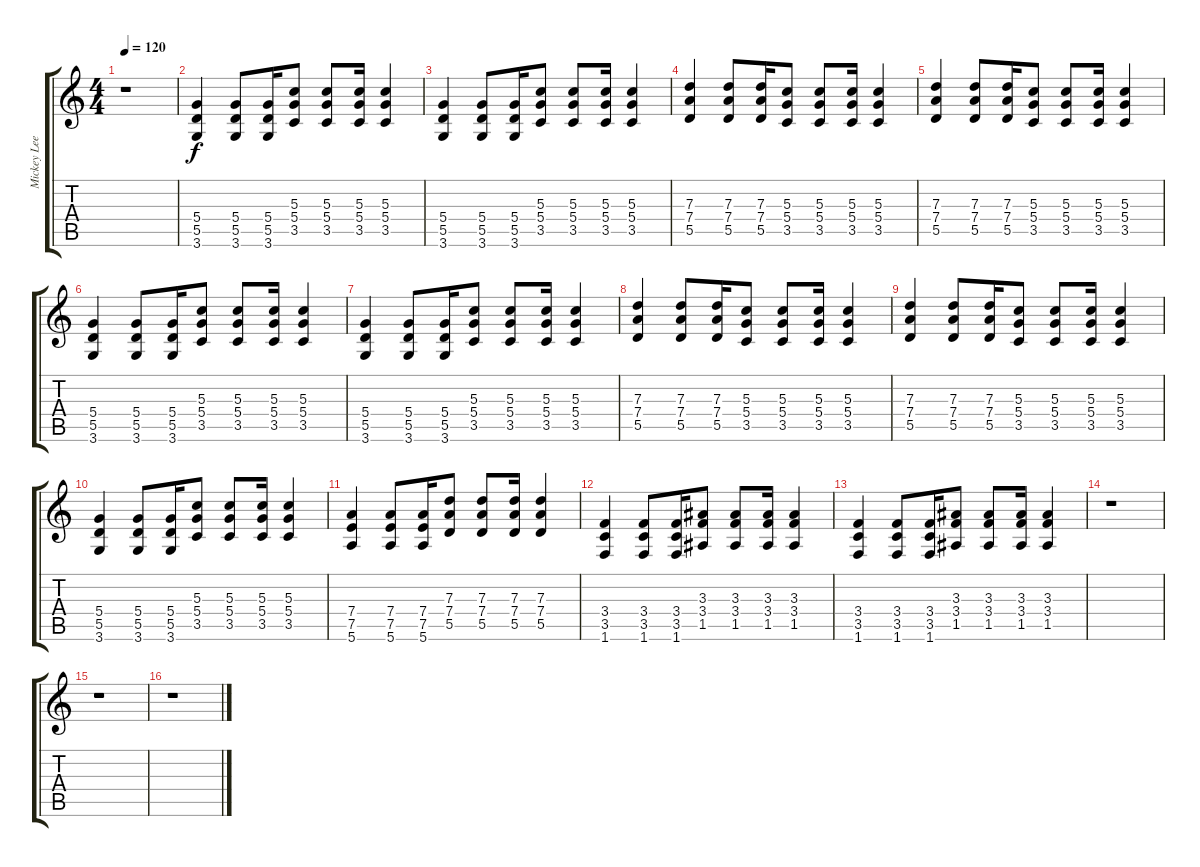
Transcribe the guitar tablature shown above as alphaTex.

\track ("Mickey Lees" "Mickey Lee") {instrument distortionguitar}
\staff {score tabs}
\tuning (E4 B3 G3 D3 A2 E2) {hide}
\ts (4 4)
\tempo 120
\clef g2
\ks c
r.1{dy f} |
(5.4 5.5 3.6).4 (5.4 5.5 3.6).8 (5.4 5.5 3.6).16 (5.3 5.4 3.5).8 (5.3 5.4 3.5).8 (5.3 5.4 3.5).16 (5.3 5.4 3.5).4 |
(5.4 5.5 3.6).4 (5.4 5.5 3.6).8 (5.4 5.5 3.6).16 (5.3 5.4 3.5).8 (5.3 5.4 3.5).8 (5.3 5.4 3.5).16 (5.3 5.4 3.5).4 |
(7.3 7.4 5.5).4 (7.3 7.4 5.5).8 (7.3 7.4 5.5).16 (5.3 5.4 3.5).8 (5.3 5.4 3.5).8 (5.3 5.4 3.5).16 (5.3 5.4 3.5).4 |
(7.3 7.4 5.5).4 (7.3 7.4 5.5).8 (7.3 7.4 5.5).16 (5.3 5.4 3.5).8 (5.3 5.4 3.5).8 (5.3 5.4 3.5).16 (5.3 5.4 3.5).4 |
(5.4 5.5 3.6).4 (5.4 5.5 3.6).8 (5.4 5.5 3.6).16 (5.3 5.4 3.5).8 (5.3 5.4 3.5).8 (5.3 5.4 3.5).16 (5.3 5.4 3.5).4 |
(5.4 5.5 3.6).4 (5.4 5.5 3.6).8 (5.4 5.5 3.6).16 (5.3 5.4 3.5).8 (5.3 5.4 3.5).8 (5.3 5.4 3.5).16 (5.3 5.4 3.5).4 |
(7.3 7.4 5.5).4 (7.3 7.4 5.5).8 (7.3 7.4 5.5).16 (5.3 5.4 3.5).8 (5.3 5.4 3.5).8 (5.3 5.4 3.5).16 (5.3 5.4 3.5).4 |
(7.3 7.4 5.5).4 (7.3 7.4 5.5).8 (7.3 7.4 5.5).16 (5.3 5.4 3.5).8 (5.3 5.4 3.5).8 (5.3 5.4 3.5).16 (5.3 5.4 3.5).4 |
(5.4 5.5 3.6).4 (5.4 5.5 3.6).8 (5.4 5.5 3.6).16 (5.3 5.4 3.5).8 (5.3 5.4 3.5).8 (5.3 5.4 3.5).16 (5.3 5.4 3.5).4 |
(7.4 7.5 5.6).4 (7.4 7.5 5.6).8 (7.4 7.5 5.6).16 (7.3 7.4 5.5).8 (7.3 7.4 5.5).8 (7.3 7.4 5.5).16 (7.3 7.4 5.5).4 |
(3.4 3.5 1.6).4 (3.4 3.5 1.6).8 (3.4 3.5 1.6).16 (3.3 3.4 1.5).8 (3.3 3.4 1.5).8 (3.3 3.4 1.5).16 (3.3 3.4 1.5).4 |
(3.4 3.5 1.6).4 (3.4 3.5 1.6).8 (3.4 3.5 1.6).16 (3.3 3.4 1.5).8 (3.3 3.4 1.5).8 (3.3 3.4 1.5).16 (3.3 3.4 1.5).4 |
r.1 |
r.1 |
r.1
